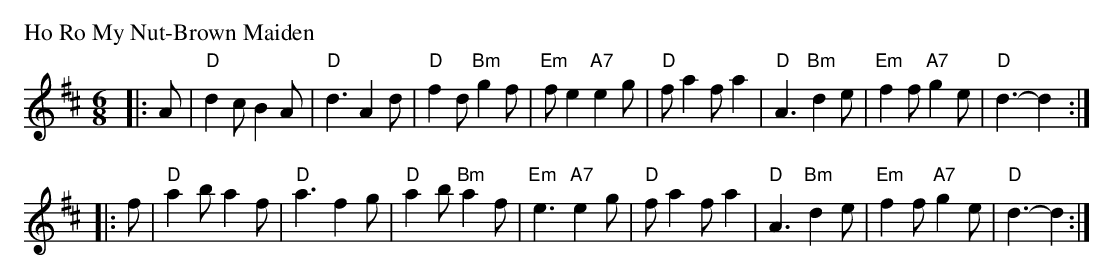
X:1
P: Ho Ro My Nut-Brown Maiden
M: 6/8
L: 1/8
K: D
|: A \
| "D"d2c B2A | "D"d3     A2d |  "D"f2d "Bm"g2f | "Em"fe2 "A7"e2g \
| "D"fa2 fa2 | "D"A3 "Bm"d2e | "Em"f2f "A7"g2e | "D"d3-      d2 :|
|: f \
| "D"a2b a2f | "D"a3     f2g |  "D"a2b "Bm"a2f | "Em"e3 "A7"e2g \
| "D"fa2 fa2 | "D"A3 "Bm"d2e | "Em"f2f "A7"g2e | "D"d3-     d2 :|
